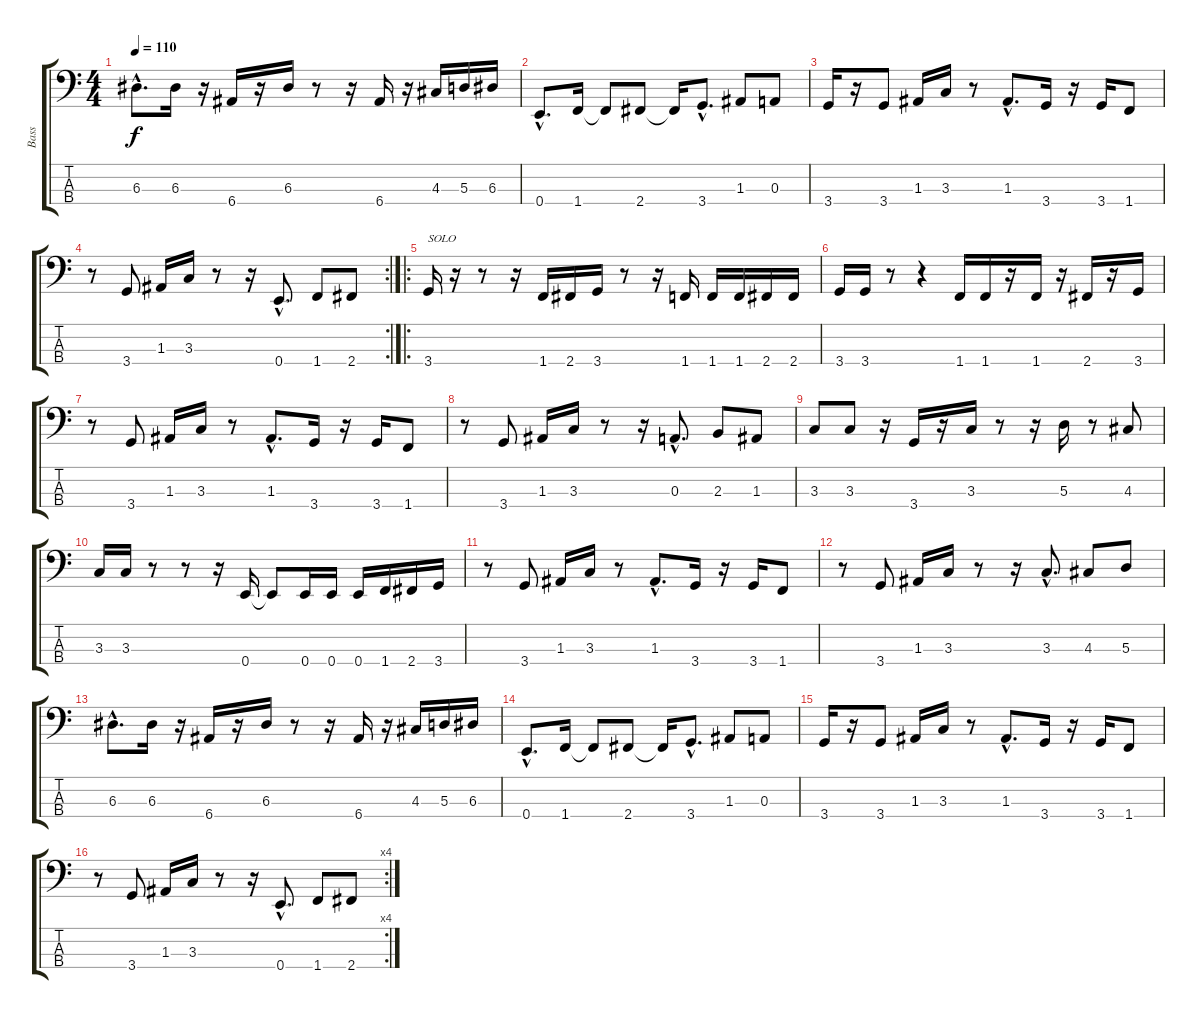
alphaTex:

\track ("Bass" "Bass") {instrument electricbassfinger}
\staff {score tabs}
\tuning (G2 D2 A1 E1) {hide}
\ts (4 4)
\tempo 110
\clef f4
\ks c
6.3{hac}.8{d dy f} 6.3.16 r.16 6.4.16 r.16 6.3.16 r.8 r.16 6.4.16 r.16 4.3.16 5.3.16 6.3.16 |
0.4{hac}.8{d} 1.4.16 1.4{t}.8 2.4.8 2.4{t}.16 3.4{hac}.8{d} 1.3.8 0.3.8 |
3.4.16 r.16 3.4.8 1.3.16 3.3.16 r.8 1.3{hac}.8{d} 3.4.16 r.16 3.4.16 1.4.8 |
\rc 2
r.8 3.4.8 1.3.16 3.3.16 r.8 r.16 0.4{hac}.8{d} 1.4.8 2.4.8 |
\ro
3.4.16{txt "SOLO"} r.16 r.8 r.16 1.4.16 2.4.16 3.4.16 r.8 r.16 1.4.16 1.4.16 1.4.16 2.4.16 2.4.16 |
3.4.16 3.4.16 r.8 r.4 1.4.16 1.4.16 r.16 1.4.16 r.16 2.4.16 r.16 3.4.16 |
r.8 3.4.8 1.3.16 3.3.16 r.8 1.3{hac}.8{d} 3.4.16 r.16 3.4.16 1.4.8 |
r.8 3.4.8 1.3.16 3.3.16 r.8 r.16 0.3{hac}.8{d} 2.3.8 1.3.8 |
3.3.8 3.3.8 r.16 3.4.16 r.16 3.3.16 r.8 r.16 5.3.16 r.8 4.3.8 |
3.3.16 3.3.16 r.8 r.8 r.16 0.4.16 0.4{t}.8 0.4.16 0.4.16 0.4.16 1.4.16 2.4.16 3.4.16 |
r.8 3.4.8 1.3.16 3.3.16 r.8 1.3{hac}.8{d} 3.4.16 r.16 3.4.16 1.4.8 |
r.8 3.4.8 1.3.16 3.3.16 r.8 r.16 3.3{hac}.8{d} 4.3.8 5.3.8 |
6.3{hac}.8{d} 6.3.16 r.16 6.4.16 r.16 6.3.16 r.8 r.16 6.4.16 r.16 4.3.16 5.3.16 6.3.16 |
0.4{hac}.8{d} 1.4.16 1.4{t}.8 2.4.8 2.4{t}.16 3.4{hac}.8{d} 1.3.8 0.3.8 |
3.4.16 r.16 3.4.8 1.3.16 3.3.16 r.8 1.3{hac}.8{d} 3.4.16 r.16 3.4.16 1.4.8 |
\rc 4
r.8 3.4.8 1.3.16 3.3.16 r.8 r.16 0.4{hac}.8{d} 1.4.8 2.4.8
